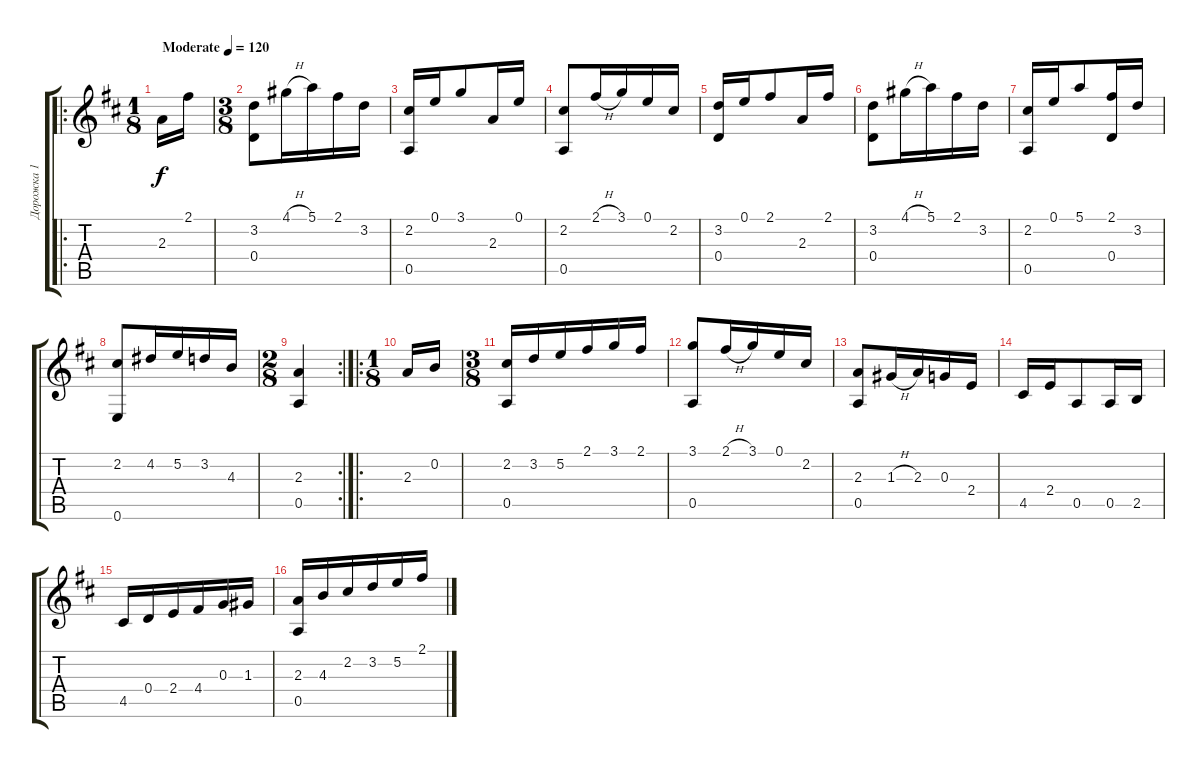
\track ("Дорожка 1" "Дорожка 1") {instrument acousticguitarnylon}
\staff {score tabs}
\tuning (E4 B3 G3 D3 A2 E2) {hide}
\ro
\ts (1 8)
\tempo (120 "Moderate")
\clef g2
\ks d
2.3.16{dy f instrument acousticguitarnylon} 2.1.16 |
\ts (3 8)
(3.2 0.4).8 4.1{h}.16 5.1.16 2.1.16 3.2.16 |
(2.2 0.5).16 0.1.16 3.1.8 2.3.16 0.1.16 |
(2.2 0.5).8 2.1{h}.16 3.1.16 0.1.16 2.2.16 |
(3.2 0.4).16 0.1.16 2.1.8 2.3.16 2.1.16 |
(3.2 0.4).8 4.1{h}.16 5.1.16 2.1.16 3.2.16 |
(2.2 0.5).16 0.1.16 5.1.8 (2.1 0.4).16 3.2.16 |
(2.2 0.6).8 4.2.16 5.2.16 3.2.16 4.3.16 |
\rc 2
\ts (2 8)
(2.3 0.5).4 |
\ro
\ts (1 8)
2.3.16 0.2.16 |
\ts (3 8)
(2.2 0.5).16 3.2.16 5.2.16 2.1.16 3.1.16 2.1.16 |
(3.1 0.5).8 2.1{h}.16 3.1.16 0.1.16 2.2.16 |
(2.3 0.5).8 1.3{h}.16 2.3.16 0.3.16 2.4.16 |
4.5.16 2.4.16 0.5.8 0.5.16 2.5.16 |
4.5.16 0.4.16 2.4.16 4.4.16 0.3.16 1.3.16 |
(2.3 0.5).16 4.3.16 2.2.16 3.2.16 5.2.16 2.1.16
